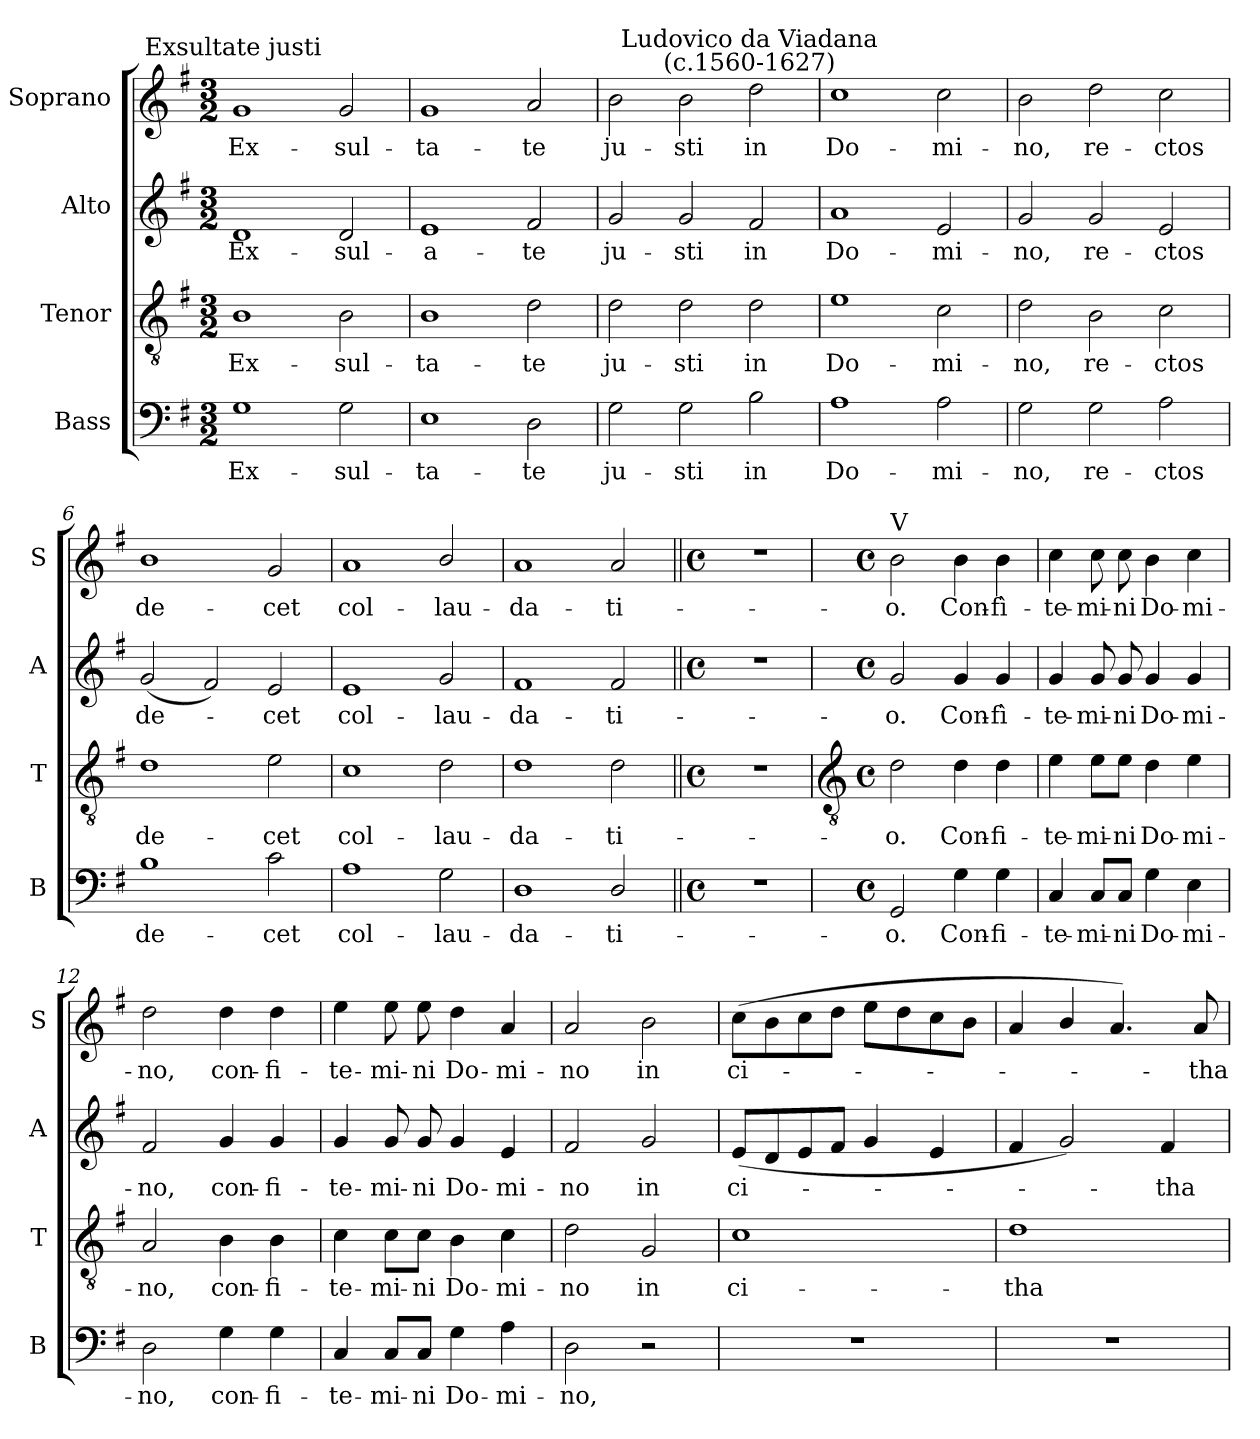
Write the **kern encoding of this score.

**kern	**text	**kern	**text	**kern	**text	**kern	**text
*part4	*part4	*part3	*part3	*part2	*part2	*part1	*part1
*staff4	*staff4	*staff3	*staff3	*staff2	*staff2	*staff1	*staff1
*I"Bass	*	*I"Tenor	*	*I"Alto	*	*I"Soprano	*
*I'B	*	*I'T	*	*I'A	*	*I'S	*
*clefF4	*	*clefGv2	*	*clefG2	*	*clefG2	*
*k[f#]	*	*k[f#]	*	*k[f#]	*	*k[f#]	*
*G:	*	*G:	*	*G:	*	*G:	*
*M3/2	*	*M3/2	*	*M3/2	*	*M3/2	*
=1	=1	=1	=1	=1	=1	=1	=1
!	!	!	!	!	!	!LO:TX:a:cj:t=Exsultate justi	!
!	!LO:LY:b	!	!LO:LY:b	!	!LO:LY:b	!	!LO:LY:b
1G	Ex-	1B	Ex-	1d	Ex-	1g	Ex-
!	!LO:LY:b	!	!LO:LY:b	!	!LO:LY:b	!	!LO:LY:b
2G	-sul-	2B	-sul-	2d	-sul-	2g	-sul-
=2	=2	=2	=2	=2	=2	=2	=2
!	!LO:LY:b	!	!LO:LY:b	!	!LO:LY:b	!	!LO:LY:b
1E	-ta-	1B	-ta-	1e	-a-	1g	-ta-
!	!LO:LY:b	!	!LO:LY:b	!	!LO:LY:b	!	!LO:LY:b
2D	-te	2d	-te	2f#	-te	2a	-te
=3	=3	=3	=3	=3	=3	=3	=3
!	!LO:LY:b	!	!LO:LY:b	!	!LO:LY:b	!	!LO:LY:b
2G	ju-	2d	ju-	2g	ju-	2b	ju-
!	!LO:LY:b	!	!LO:LY:b	!	!LO:LY:b	!	!LO:LY:b
2G	-sti	2d	-sti	2g	-sti	2b	-sti
!	!	!	!	!	!	!LO:TX:a:cj:t=Ludovico da Viadana\n(c.1560-1627)	!
!	!LO:LY:b	!	!LO:LY:b	!	!LO:LY:b	!	!LO:LY:b
2B	in	2d	in	2f#	in	2dd	in
=4	=4	=4	=4	=4	=4	=4	=4
!	!LO:LY:b	!	!LO:LY:b	!	!LO:LY:b	!	!LO:LY:b
1A	Do-	1e	Do-	1a	Do-	1cc	Do-
!	!LO:LY:b	!	!LO:LY:b	!	!LO:LY:b	!	!LO:LY:b
2A	-mi-	2c	-mi-	2e	-mi-	2cc	-mi-
=5	=5	=5	=5	=5	=5	=5	=5
!	!LO:LY:b	!	!LO:LY:b	!	!LO:LY:b	!	!LO:LY:b
2G	-no,	2d	-no,	2g	-no,	2b	-no,
!	!LO:LY:b	!	!LO:LY:b	!	!LO:LY:b	!	!LO:LY:b
2G	re-	2B	re-	2g	re-	2dd	re-
!	!LO:LY:b	!	!LO:LY:b	!	!LO:LY:b	!	!LO:LY:b
2A	-ctos	2c	-ctos	2e	-ctos	2cc	-ctos
=6	=6	=6	=6	=6	=6	=6	=6
!	!LO:LY:b	!	!LO:LY:b	!	!LO:LY:b	!	!LO:LY:b
1B	de-	1d	de-	(<2g	de-	1b	de-
.	.	.	.	2f#)	.	.	.
!	!LO:LY:b	!	!LO:LY:b	!	!LO:LY:b	!	!LO:LY:b
2c	-cet	2e	-cet	2e	cet	2g	-cet
=7	=7	=7	=7	=7	=7	=7	=7
!	!LO:LY:b	!	!LO:LY:b	!	!LO:LY:b	!	!LO:LY:b
1A	col-	1c	col-	1e	col-	1a	col-
!	!LO:LY:b	!	!LO:LY:b	!	!LO:LY:b	!	!LO:LY:b
2G	-lau-	2d	-lau-	2g	-lau-	2b/	-lau-
=8	=8	=8	=8	=8	=8	=8	=8
!	!LO:LY:b	!	!LO:LY:b	!	!LO:LY:b	!	!LO:LY:b
1D	-da-	1d	-da-	1f#	-da-	1a	-da-
!	!LO:LY:b	!	!LO:LY:b	!	!LO:LY:b	!	!LO:LY:b
2D/	-ti-	2d	-ti-	2f#	-ti-	2a	-ti-
=9||	=9||	=9||	=9||	=9||	=9||	=9||	=9||
*M4/4	*	*M4/4	*	*M4/4	*	*M4/4	*
*met(c)	*	*met(c)	*	*met(c)	*	*met(c)	*
1r	.	1r	.	1r	.	1r	.
!!LO:LB:g=z
=10	=10	=10	=10	=10	=10	=10	=10
*	*	*clefGv2	*	*	*	*	*
*M4/4	*	*M4/4	*	*M4/4	*	*M4/4	*
*met(c)	*	*met(c)	*	*met(c)	*	*met(c)	*
!	!	!	!	!	!	!LO:TX:a:t=V	!
!	!LO:LY:b	!	!LO:LY:b	!	!LO:LY:b	!	!LO:LY:b
2GG	-o.	2d	-o.	2g	-o.	2b	-o.
!	!LO:LY:b	!	!LO:LY:b	!	!LO:LY:b	!	!LO:LY:b
4G	Con-	4d	Con-	4g	Con-	4b	Con-
!	!LO:LY:b	!	!LO:LY:b	!	!LO:LY:b	!	!LO:LY:b
4G	-fi-	4d	-fi-	4g	-fì-	4b	-fì-
=11	=11	=11	=11	=11	=11	=11	=11
!	!LO:LY:b	!	!LO:LY:b	!	!LO:LY:b	!	!LO:LY:b
4C	-te-	4e	-te-	4g	-te-	4cc	-te-
!	!LO:LY:b	!	!LO:LY:b	!	!LO:LY:b	!	!LO:LY:b
8C/L	-mi-	8e\L	-mi-	8g	-mi-	8cc	-mi-
!	!LO:LY:b	!	!LO:LY:b	!	!LO:LY:b	!	!LO:LY:b
8C/J	-ni	8e\J	-ni	8g	-ni	8cc	-ni
!	!LO:LY:b	!	!LO:LY:b	!	!LO:LY:b	!	!LO:LY:b
4G	Do-	4d	Do-	4g	Do-	4b	Do-
!	!LO:LY:b	!	!LO:LY:b	!	!LO:LY:b	!	!LO:LY:b
4E	-mi-	4e	-mi-	4g	-mi-	4cc	-mi-
=12	=12	=12	=12	=12	=12	=12	=12
!	!LO:LY:b	!	!LO:LY:b	!	!LO:LY:b	!	!LO:LY:b
2D	-no,	2A	-no,	2f#	-no,	2dd	-no,
!	!LO:LY:b	!	!LO:LY:b	!	!LO:LY:b	!	!LO:LY:b
4G	con-	4B	con-	4g	con-	4dd	con-
!	!LO:LY:b	!	!LO:LY:b	!	!LO:LY:b	!	!LO:LY:b
4G	-fi-	4B	-fi-	4g	-fi-	4dd	-fi-
=13	=13	=13	=13	=13	=13	=13	=13
!	!LO:LY:b	!	!LO:LY:b	!	!LO:LY:b	!	!LO:LY:b
4C	-te-	4c	-te-	4g	-te-	4ee	-te-
!	!LO:LY:b	!	!LO:LY:b	!	!LO:LY:b	!	!LO:LY:b
8C/L	-mi-	8c\L	-mi-	8g	-mi-	8ee	-mi-
!	!LO:LY:b	!	!LO:LY:b	!	!LO:LY:b	!	!LO:LY:b
8C/J	-ni	8c\J	-ni	8g	-ni	8ee	-ni
!	!LO:LY:b	!	!LO:LY:b	!	!LO:LY:b	!	!LO:LY:b
4G	Do-	4B	Do-	4g	Do-	4dd	Do-
!	!LO:LY:b	!	!LO:LY:b	!	!LO:LY:b	!	!LO:LY:b
4A	-mi-	4c	-mi-	4e	-mi-	4a	-mi-
=14	=14	=14	=14	=14	=14	=14	=14
!	!LO:LY:b	!	!LO:LY:b	!	!LO:LY:b	!	!LO:LY:b
2D	-no,	2d	-no	2f#	-no	2a	-no
!	!	!	!LO:LY:b	!	!LO:LY:b	!	!LO:LY:b
2r	.	2G	in	2g	in	2b	in
=15	=15	=15	=15	=15	=15	=15	=15
!	!	!	!LO:LY:b	!	!LO:LY:b	!	!LO:LY:b
1r	.	1c	ci-	(<8eL	ci-	(<8ccL	ci-
.	.	.	.	8d	.	8b	.
.	.	.	.	8e	.	8cc	.
.	.	.	.	8f#J	.	8ddJ	.
.	.	.	.	4g	.	8eeL	.
.	.	.	.	.	.	8dd	.
.	.	.	.	4e	.	8cc	.
.	.	.	.	.	.	8bJ	.
=16	=16	=16	=16	=16	=16	=16	=16
!	!	!	!LO:LY:b	!	!	!	!
1r	.	1d	-tha-	4f#	.	4a	.
.	.	.	.	2g)	.	4b/	.
.	.	.	.	.	.	4.a)	.
!	!	!	!	!	!LO:LY:b	!	!
.	.	.	.	4f#	tha-	.	.
!	!	!	!	!	!	!	!LO:LY:b
.	.	.	.	.	.	8a	tha-
=	=	=	=	=	=	=	=
*-	*-	*-	*-	*-	*-	*-	*-
